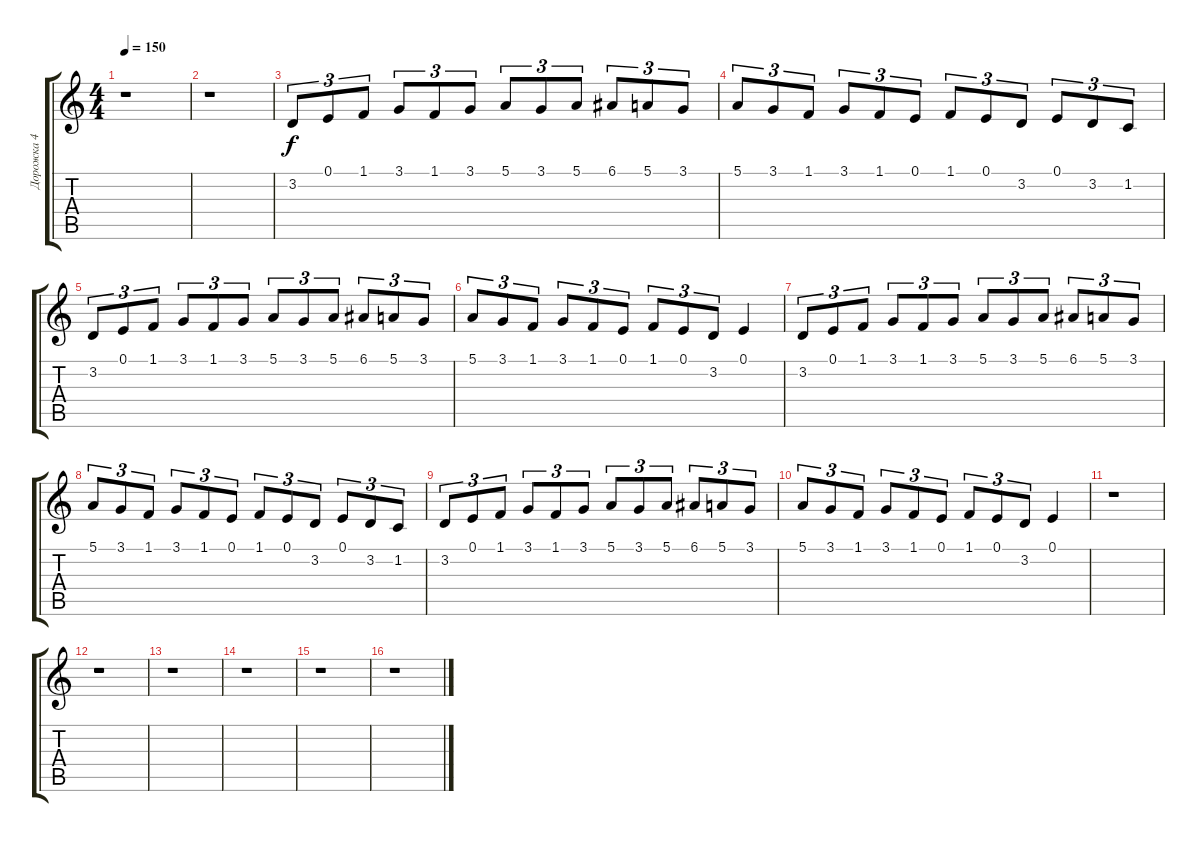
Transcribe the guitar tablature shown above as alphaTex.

\track ("Дорожка 4" "Дорожка 4") {instrument lead2sawtooth}
\staff {score tabs}
\tuning (E4 B3 G3 D3 A2 E2) {hide}
\ts (4 4)
\tempo 150
\clef g2
\ks c
r.1{dy f} |
r.1 |
3.2.8{tu (3 2)} 0.1.8{tu (3 2)} 1.1.8{tu (3 2)} 3.1.8{tu (3 2)} 1.1.8{tu (3 2)} 3.1.8{tu (3 2)} 5.1.8{tu (3 2)} 3.1.8{tu (3 2)} 5.1.8{tu (3 2)} 6.1.8{tu (3 2)} 5.1.8{tu (3 2)} 3.1.8{tu (3 2)} |
5.1.8{tu (3 2)} 3.1.8{tu (3 2)} 1.1.8{tu (3 2)} 3.1.8{tu (3 2)} 1.1.8{tu (3 2)} 0.1.8{tu (3 2)} 1.1.8{tu (3 2)} 0.1.8{tu (3 2)} 3.2.8{tu (3 2)} 0.1.8{tu (3 2)} 3.2.8{tu (3 2)} 1.2.8{tu (3 2)} |
3.2.8{tu (3 2)} 0.1.8{tu (3 2)} 1.1.8{tu (3 2)} 3.1.8{tu (3 2)} 1.1.8{tu (3 2)} 3.1.8{tu (3 2)} 5.1.8{tu (3 2)} 3.1.8{tu (3 2)} 5.1.8{tu (3 2)} 6.1.8{tu (3 2)} 5.1.8{tu (3 2)} 3.1.8{tu (3 2)} |
5.1.8{tu (3 2)} 3.1.8{tu (3 2)} 1.1.8{tu (3 2)} 3.1.8{tu (3 2)} 1.1.8{tu (3 2)} 0.1.8{tu (3 2)} 1.1.8{tu (3 2)} 0.1.8{tu (3 2)} 3.2.8{tu (3 2)} 0.1.4 |
3.2.8{tu (3 2)} 0.1.8{tu (3 2)} 1.1.8{tu (3 2)} 3.1.8{tu (3 2)} 1.1.8{tu (3 2)} 3.1.8{tu (3 2)} 5.1.8{tu (3 2)} 3.1.8{tu (3 2)} 5.1.8{tu (3 2)} 6.1.8{tu (3 2)} 5.1.8{tu (3 2)} 3.1.8{tu (3 2)} |
5.1.8{tu (3 2)} 3.1.8{tu (3 2)} 1.1.8{tu (3 2)} 3.1.8{tu (3 2)} 1.1.8{tu (3 2)} 0.1.8{tu (3 2)} 1.1.8{tu (3 2)} 0.1.8{tu (3 2)} 3.2.8{tu (3 2)} 0.1.8{tu (3 2)} 3.2.8{tu (3 2)} 1.2.8{tu (3 2)} |
3.2.8{tu (3 2)} 0.1.8{tu (3 2)} 1.1.8{tu (3 2)} 3.1.8{tu (3 2)} 1.1.8{tu (3 2)} 3.1.8{tu (3 2)} 5.1.8{tu (3 2)} 3.1.8{tu (3 2)} 5.1.8{tu (3 2)} 6.1.8{tu (3 2)} 5.1.8{tu (3 2)} 3.1.8{tu (3 2)} |
5.1.8{tu (3 2)} 3.1.8{tu (3 2)} 1.1.8{tu (3 2)} 3.1.8{tu (3 2)} 1.1.8{tu (3 2)} 0.1.8{tu (3 2)} 1.1.8{tu (3 2)} 0.1.8{tu (3 2)} 3.2.8{tu (3 2)} 0.1.4 |
r.1 |
r.1 |
r.1 |
r.1 |
r.1 |
r.1
